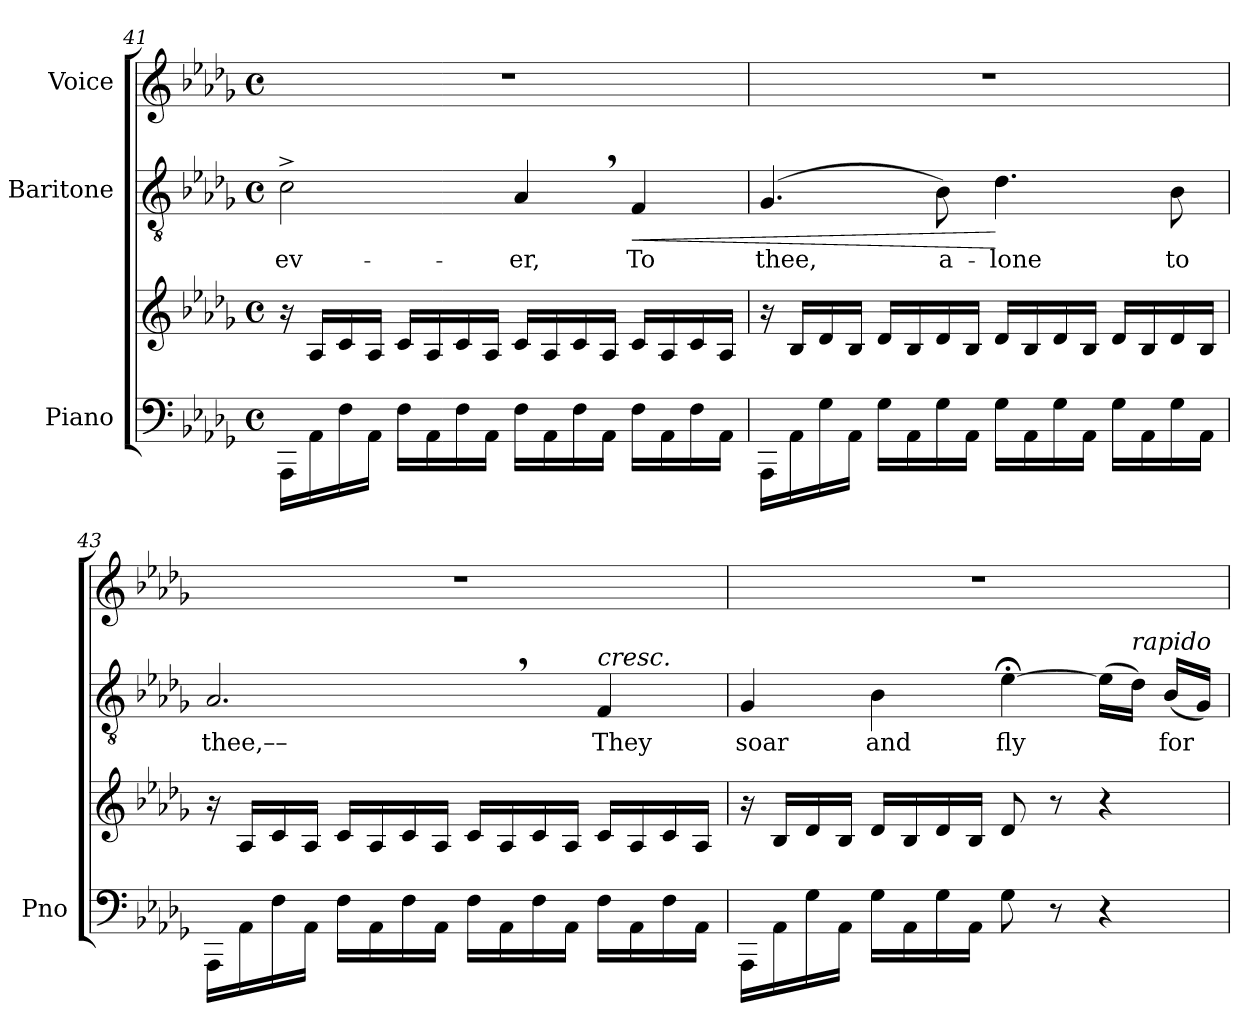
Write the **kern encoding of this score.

**kern	**kern	**kern	**text	**dynam	**kern
*part3	*part3	*part2	*part2	*part2	*part1
*staff4	*staff3	*staff2	*staff2	*staff2	*staff1
*I"Piano	*	*I"Baritone	*	*	*I"Voice
*I'Pno	*	*	*	*	*
*clefF4	*clefG2	*clefGv2	*	*	*clefG2
*k[b-e-a-d-g-]	*k[b-e-a-d-g-]	*k[b-e-a-d-g-]	*	*	*k[b-e-a-d-g-]
*M4/4	*M4/4	*M4/4	*	*	*M4/4
*met(c)	*met(c)	*met(c)	*	*	*met(c)
=41	=41	=41	=41	=41	=41
16AAA-\LL	16r	2c^\	ev-	.	1r
16AA-\	16A-/LL	.	.	.	.
16F\	16c/	.	.	.	.
16AA-\JJ	16A-/JJ	.	.	.	.
16F\LL	16c/LL	.	.	.	.
16AA-\	16A-/	.	.	.	.
16F\	16c/	.	.	.	.
16AA-\JJ	16A-/JJ	.	.	.	.
16F\LL	16c/LL	4A-,/	-er,	.	.
16AA-\	16A-/	.	.	.	.
16F\	16c/	.	.	.	.
16AA-\JJ	16A-/JJ	.	.	.	.
!	!	!	!	!LO:HP:b	!
16F\LL	16c/LL	4F/	To	<	.
16AA-\	16A-/	.	.	.	.
16F\	16c/	.	.	.	.
16AA-\JJ	16A-/JJ	.	.	.	.
=42	=42	=42	=42	=42	=42
16AAA-\LL	16r	(4.G-/	thee,	.	1r
16AA-\	16B-/LL	.	.	.	.
16G-\	16d-/	.	.	.	.
16AA-\JJ	16B-/JJ	.	.	.	.
16G-\LL	16d-/LL	.	.	.	.
16AA-\	16B-/	.	.	.	.
16G-\	16d-/	8B-\)	a-	.	.
16AA-\JJ	16B-/JJ	.	.	.	.
16G-\LL	16d-/LL	4.d-\	-lone	[	.
16AA-\	16B-/	.	.	.	.
16G-\	16d-/	.	.	.	.
16AA-\JJ	16B-/JJ	.	.	.	.
16G-\LL	16d-/LL	.	.	.	.
16AA-\	16B-/	.	.	.	.
16G-\	16d-/	8B-\	to	.	.
16AA-\JJ	16B-/JJ	.	.	.	.
=43	=43	=43	=43	=43	=43
16AAA-\LL	16r	2.A-,/	thee,––	.	1r
16AA-\	16A-/LL	.	.	.	.
16F\	16c/	.	.	.	.
16AA-\JJ	16A-/JJ	.	.	.	.
16F\LL	16c/LL	.	.	.	.
16AA-\	16A-/	.	.	.	.
16F\	16c/	.	.	.	.
16AA-\JJ	16A-/JJ	.	.	.	.
16F\LL	16c/LL	.	.	.	.
16AA-\	16A-/	.	.	.	.
16F\	16c/	.	.	.	.
16AA-\JJ	16A-/JJ	.	.	.	.
!	!	!LO:TX:a:i:t=cresc.	!	!	!
16F\LL	16c/LL	4F/	They	.	.
16AA-\	16A-/	.	.	.	.
16F\	16c/	.	.	.	.
16AA-\JJ	16A-/JJ	.	.	.	.
=44	=44	=44	=44	=44	=44
16AAA-\LL	16r	4G-/	soar	.	1r
16AA-\	16B-/LL	.	.	.	.
16G-\	16d-/	.	.	.	.
16AA-\JJ	16B-/JJ	.	.	.	.
16G-\LL	16d-/LL	4B-\	and	.	.
16AA-\	16B-/	.	.	.	.
16G-\	16d-/	.	.	.	.
16AA-\JJ	16B-/JJ	.	.	.	.
8G-\	8d-/	[4e-;<\	fly	.	.
8r	8r	.	.	.	.
4r	4r	(16e-\LL]	.	.	.
!	!	!LO:TX:i:t=rapido	!	!	!
.	.	16d-\JJ)	.	.	.
.	.	(16B-/LL	for	.	.
.	.	16G-/JJ)	.	.	.
=	=	=	=	=	=
*-	*-	*-	*-	*-	*-
